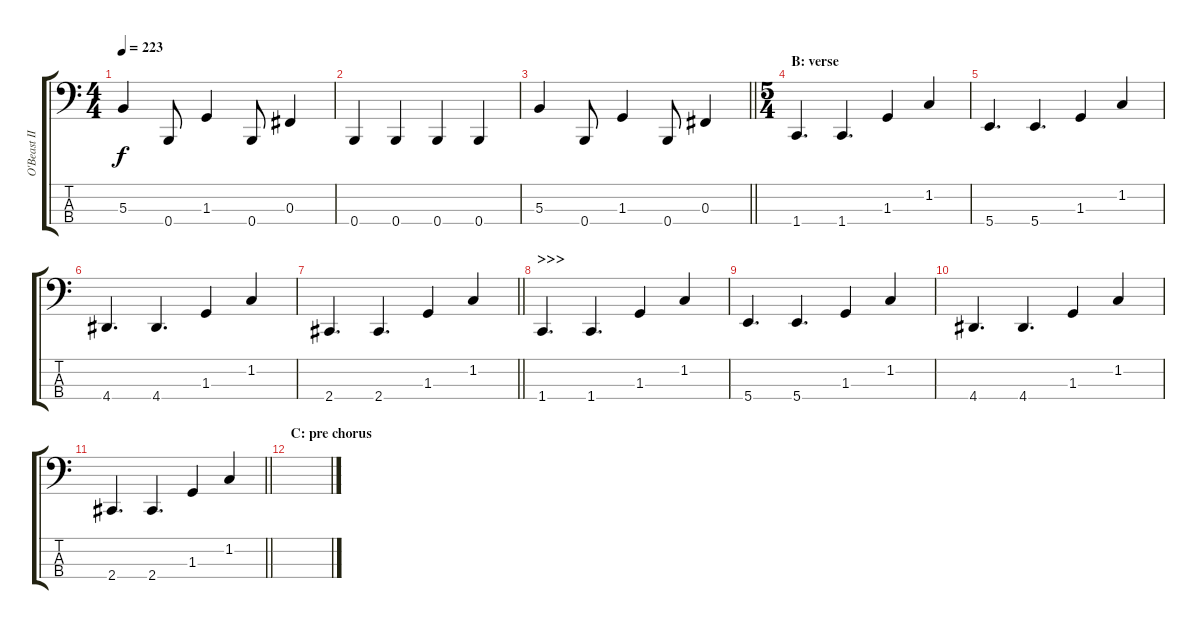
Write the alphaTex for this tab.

\track ("O'Beast II" "O'Beast II") {instrument electricbassfinger}
\staff {score tabs}
\tuning (E2 B1 Gb1 B0) {hide}
\ts (4 4)
\tempo 223
\clef f4
\ks c
5.3.4{dy f} 0.4.8 1.3.4 0.4.8 0.3.4 |
0.4.4 0.4.4 0.4.4 0.4.4 |
\barLineRight lightlight
5.3.4 0.4.8 1.3.4 0.4.8 0.3.4 |
\ts (5 4)
\section ("" "B: verse")
1.4.4{d} 1.4.4{d} 1.3.4 1.2.4 |
5.4.4{d} 5.4.4{d} 1.3.4 1.2.4 |
4.4.4{d} 4.4.4{d} 1.3.4 1.2.4 |
\barLineRight lightlight
2.4.4{d} 2.4.4{d} 1.3.4 1.2.4 |
\section ("" ">>>")
1.4.4{d} 1.4.4{d} 1.3.4 1.2.4 |
5.4.4{d} 5.4.4{d} 1.3.4 1.2.4 |
4.4.4{d} 4.4.4{d} 1.3.4 1.2.4 |
\barLineRight lightlight
2.4.4{d} 2.4.4{d} 1.3.4 1.2.4 |
\section ("" "C: pre chorus")
